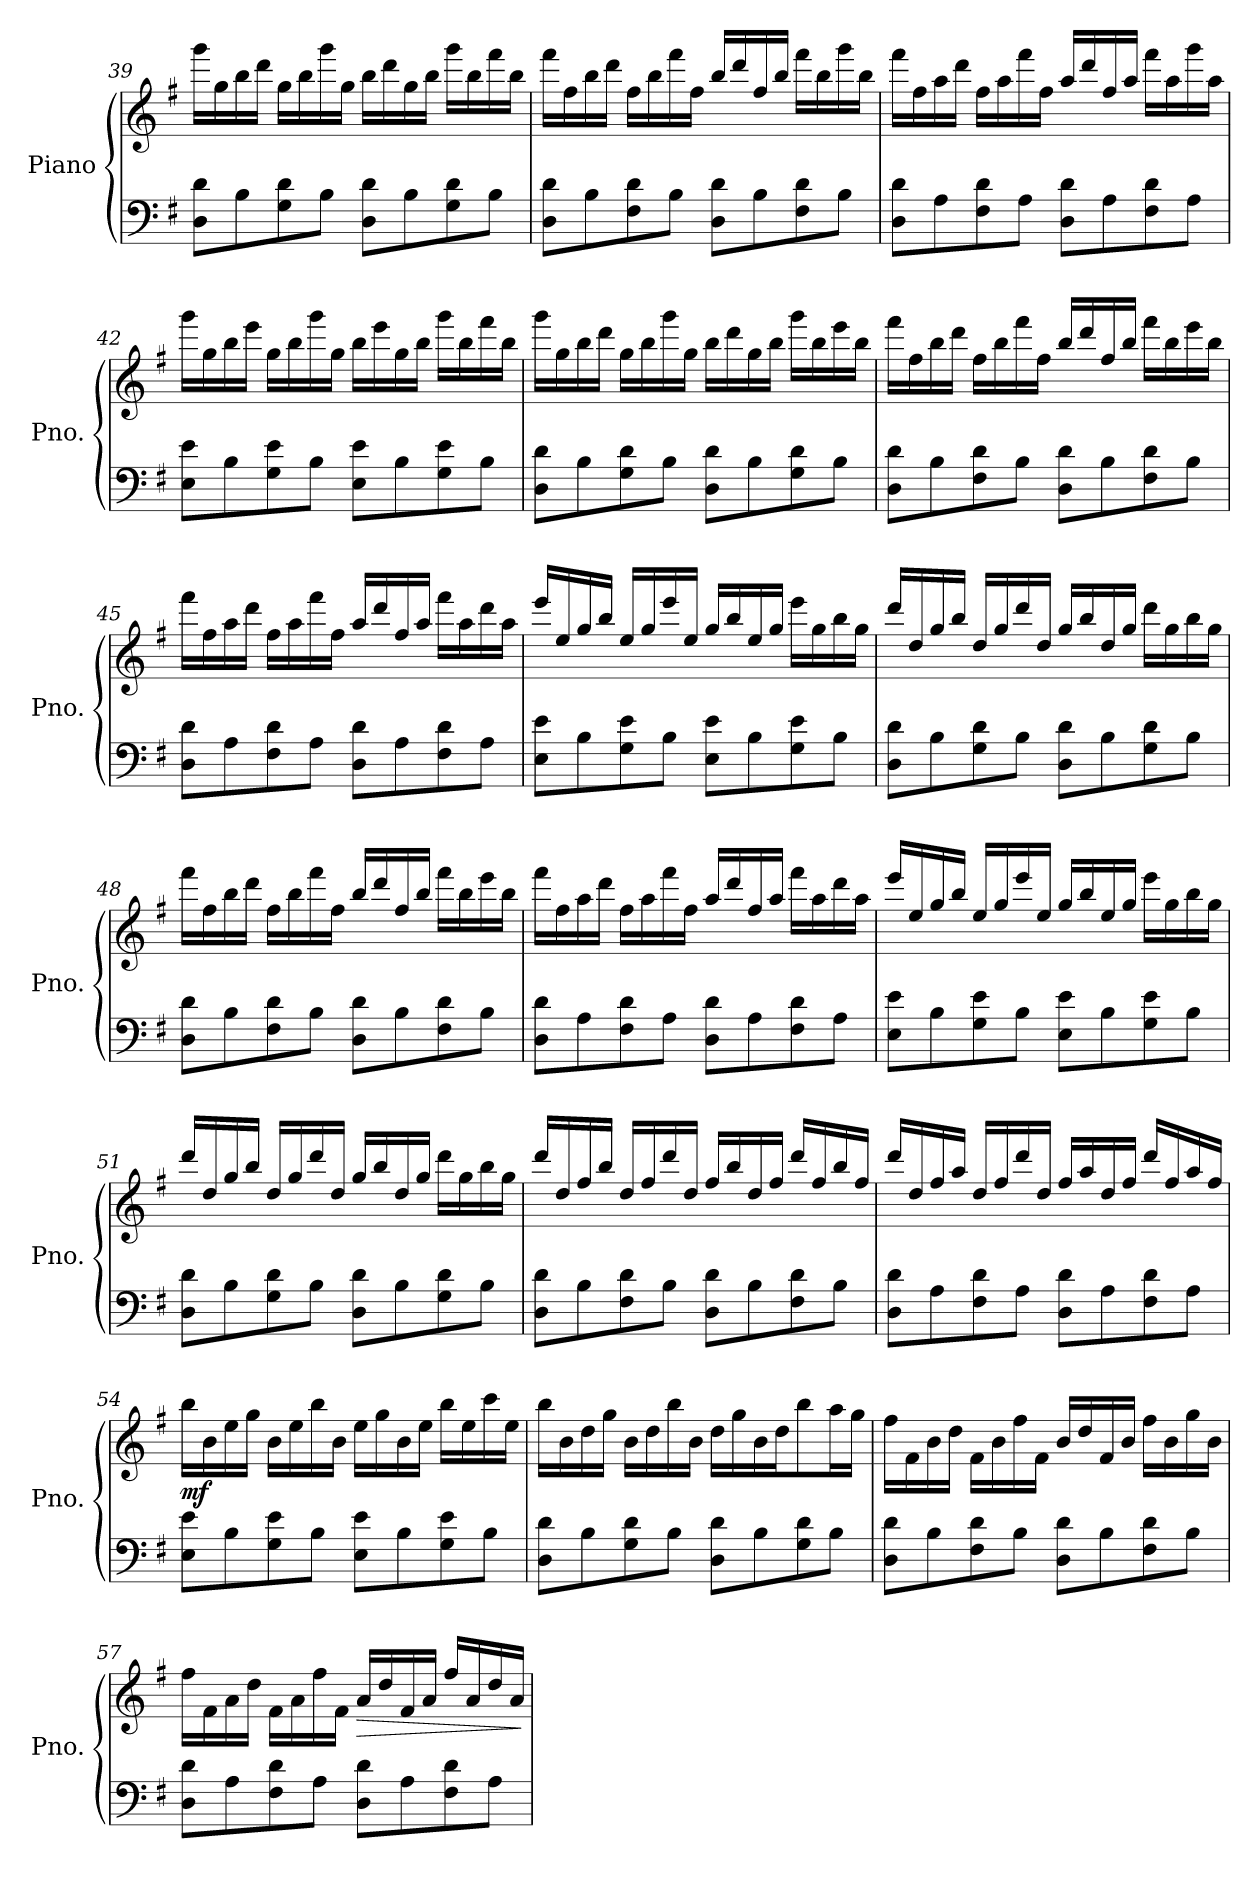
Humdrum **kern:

**kern	**kern	**dynam
*part1	*part1	*part1
*staff2	*staff1	*staff1/2
*I"Piano	*	*
*I'Pno.	*	*
*clefF4	*clefG2	*
*k[f#]	*k[f#]	*
=39	=39	=39
8D\ 8d\L	16ggg\LL	.
.	16gg\	.
8B\	16bb\	.
.	16ddd\JJ	.
8G\ 8d\	16gg\LL	.
.	16bb\	.
8B\J	16ggg\	.
.	16gg\JJ	.
8D\ 8d\L	16bb\LL	.
.	16ddd\	.
8B\	16gg\	.
.	16bb\JJ	.
8G\ 8d\	16ggg\LL	.
.	16bb\	.
8B\J	16fff#\	.
.	16bb\JJ	.
!!LO:LB:g=z
=40	=40	=40
8D\ 8d\L	16fff#\LL	.
.	16ff#\	.
8B\	16bb\	.
.	16ddd\JJ	.
8F#\ 8d\	16ff#\LL	.
.	16bb\	.
8B\J	16fff#\	.
.	16ff#\JJ	.
8D\ 8d\L	16bb/LL	.
.	16ddd/	.
8B\	16ff#/	.
.	16bb/JJ	.
8F#\ 8d\	16fff#\LL	.
.	16bb\	.
8B\J	16ggg\	.
.	16bb\JJ	.
=41	=41	=41
8D\ 8d\L	16fff#\LL	.
.	16ff#\	.
8A\	16aa\	.
.	16ddd\JJ	.
8F#\ 8d\	16ff#\LL	.
.	16aa\	.
8A\J	16fff#\	.
.	16ff#\JJ	.
8D\ 8d\L	16aa/LL	.
.	16ddd/	.
8A\	16ff#/	.
.	16aa/JJ	.
8F#\ 8d\	16fff#\LL	.
.	16aa\	.
8A\J	16ggg\	.
.	16aa\JJ	.
!!LO:LB:g=z
=42	=42	=42
8E\ 8e\L	16ggg\LL	.
.	16gg\	.
8B\	16bb\	.
.	16eee\JJ	.
8G\ 8e\	16gg\LL	.
.	16bb\	.
8B\J	16ggg\	.
.	16gg\JJ	.
8E\ 8e\L	16bb\LL	.
.	16eee\	.
8B\	16gg\	.
.	16bb\JJ	.
8G\ 8e\	16ggg\LL	.
.	16bb\	.
8B\J	16fff#\	.
.	16bb\JJ	.
=43	=43	=43
8D\ 8d\L	16ggg\LL	.
.	16gg\	.
8B\	16bb\	.
.	16ddd\JJ	.
8G\ 8d\	16gg\LL	.
.	16bb\	.
8B\J	16ggg\	.
.	16gg\JJ	.
8D\ 8d\L	16bb\LL	.
.	16ddd\	.
8B\	16gg\	.
.	16bb\JJ	.
8G\ 8d\	16ggg\LL	.
.	16bb\	.
8B\J	16eee\	.
.	16bb\JJ	.
!!LO:LB:g=z
=44	=44	=44
8D\ 8d\L	16fff#\LL	.
.	16ff#\	.
8B\	16bb\	.
.	16ddd\JJ	.
8F#\ 8d\	16ff#\LL	.
.	16bb\	.
8B\J	16fff#\	.
.	16ff#\JJ	.
8D\ 8d\L	16bb/LL	.
.	16ddd/	.
8B\	16ff#/	.
.	16bb/JJ	.
8F#\ 8d\	16fff#\LL	.
.	16bb\	.
8B\J	16eee\	.
.	16bb\JJ	.
=45	=45	=45
8D\ 8d\L	16fff#\LL	.
.	16ff#\	.
8A\	16aa\	.
.	16ddd\JJ	.
8F#\ 8d\	16ff#\LL	.
.	16aa\	.
8A\J	16fff#\	.
.	16ff#\JJ	.
8D\ 8d\L	16aa/LL	.
.	16ddd/	.
8A\	16ff#/	.
.	16aa/JJ	.
8F#\ 8d\	16fff#\LL	.
.	16aa\	.
8A\J	16ddd\	.
.	16aa\JJ	.
!!LO:PB:g=z
=46	=46	=46
8E\ 8e\L	16eee/LL	.
.	16ee/	.
8B\	16gg/	.
.	16bb/JJ	.
8G\ 8e\	16ee/LL	.
.	16gg/	.
8B\J	16eee/	.
.	16ee/JJ	.
8E\ 8e\L	16gg/LL	.
.	16bb/	.
8B\	16ee/	.
.	16gg/JJ	.
8G\ 8e\	16eee\LL	.
.	16gg\	.
8B\J	16bb\	.
.	16gg\JJ	.
=47	=47	=47
8D\ 8d\L	16ddd/LL	.
.	16dd/	.
8B\	16gg/	.
.	16bb/JJ	.
8G\ 8d\	16dd/LL	.
.	16gg/	.
8B\J	16ddd/	.
.	16dd/JJ	.
8D\ 8d\L	16gg/LL	.
.	16bb/	.
8B\	16dd/	.
.	16gg/JJ	.
8G\ 8d\	16ddd\LL	.
.	16gg\	.
8B\J	16bb\	.
.	16gg\JJ	.
!!LO:LB:g=z
=48	=48	=48
8D\ 8d\L	16fff#\LL	.
.	16ff#\	.
8B\	16bb\	.
.	16ddd\JJ	.
8F#\ 8d\	16ff#\LL	.
.	16bb\	.
8B\J	16fff#\	.
.	16ff#\JJ	.
8D\ 8d\L	16bb/LL	.
.	16ddd/	.
8B\	16ff#/	.
.	16bb/JJ	.
8F#\ 8d\	16fff#\LL	.
.	16bb\	.
8B\J	16eee\	.
.	16bb\JJ	.
=49	=49	=49
8D\ 8d\L	16fff#\LL	.
.	16ff#\	.
8A\	16aa\	.
.	16ddd\JJ	.
8F#\ 8d\	16ff#\LL	.
.	16aa\	.
8A\J	16fff#\	.
.	16ff#\JJ	.
8D\ 8d\L	16aa/LL	.
.	16ddd/	.
8A\	16ff#/	.
.	16aa/JJ	.
8F#\ 8d\	16fff#\LL	.
.	16aa\	.
8A\J	16ddd\	.
.	16aa\JJ	.
!!LO:LB:g=z
=50	=50	=50
8E\ 8e\L	16eee/LL	.
.	16ee/	.
8B\	16gg/	.
.	16bb/JJ	.
8G\ 8e\	16ee/LL	.
.	16gg/	.
8B\J	16eee/	.
.	16ee/JJ	.
8E\ 8e\L	16gg/LL	.
.	16bb/	.
8B\	16ee/	.
.	16gg/JJ	.
8G\ 8e\	16eee\LL	.
.	16gg\	.
8B\J	16bb\	.
.	16gg\JJ	.
=51	=51	=51
8D\ 8d\L	16ddd/LL	.
.	16dd/	.
8B\	16gg/	.
.	16bb/JJ	.
8G\ 8d\	16dd/LL	.
.	16gg/	.
8B\J	16ddd/	.
.	16dd/JJ	.
8D\ 8d\L	16gg/LL	.
.	16bb/	.
8B\	16dd/	.
.	16gg/JJ	.
8G\ 8d\	16ddd\LL	.
.	16gg\	.
8B\J	16bb\	.
.	16gg\JJ	.
!!LO:LB:g=z
=52	=52	=52
8D\ 8d\L	16ddd/LL	.
.	16dd/	.
8B\	16ff#/	.
.	16bb/JJ	.
8F#\ 8d\	16dd/LL	.
.	16ff#/	.
8B\J	16ddd/	.
.	16dd/JJ	.
8D\ 8d\L	16ff#/LL	.
.	16bb/	.
8B\	16dd/	.
.	16ff#/JJ	.
8F#\ 8d\	16ddd/LL	.
.	16ff#/	.
8B\J	16bb/	.
.	16ff#/JJ	.
=53	=53	=53
8D\ 8d\L	16ddd/LL	.
.	16dd/	.
8A\	16ff#/	.
.	16aa/JJ	.
8F#\ 8d\	16dd/LL	.
.	16ff#/	.
8A\J	16ddd/	.
.	16dd/JJ	.
8D\ 8d\L	16ff#/LL	.
.	16aa/	.
8A\	16dd/	.
.	16ff#/JJ	.
8F#\ 8d\	16ddd/LL	.
.	16ff#/	.
8A\J	16aa/	.
.	16ff#/JJ	.
!!LO:LB:g=z
=54	=54	=54
!	!	!LO:DY:b
8E\ 8e\L	16bb\LL	mf
.	16b\	.
8B\	16ee\	.
.	16gg\JJ	.
8G\ 8e\	16b\LL	.
.	16ee\	.
8B\J	16bb\	.
.	16b\JJ	.
8E\ 8e\L	16ee\LL	.
.	16gg\	.
8B\	16b\	.
.	16ee\JJ	.
8G\ 8e\	16bb\LL	.
.	16ee\	.
8B\J	16ccc\	.
.	16ee\JJ	.
=55	=55	=55
8D\ 8d\L	16bb\LL	.
.	16b\	.
8B\	16dd\	.
.	16gg\JJ	.
8G\ 8d\	16b\LL	.
.	16dd\	.
8B\J	16bb\	.
.	16b\JJ	.
8D\ 8d\L	16dd\LL	.
.	16gg\	.
8B\	16b\	.
.	16dd\J	.
8G\ 8d\	8bb\	.
8B\J	16aa\L	.
.	16gg\JJ	.
!!LO:LB:g=z
=56	=56	=56
8D\ 8d\L	16ff#\LL	.
.	16f#\	.
8B\	16b\	.
.	16dd\JJ	.
8F#\ 8d\	16f#\LL	.
.	16b\	.
8B\J	16ff#\	.
.	16f#\JJ	.
8D\ 8d\L	16b/LL	.
.	16dd/	.
8B\	16f#/	.
.	16b/JJ	.
8F#\ 8d\	16ff#\LL	.
.	16b\	.
8B\J	16gg\	.
.	16b\JJ	.
=57	=57	=57
8D\ 8d\L	16ff#\LL	.
.	16f#\	.
8A\	16a\	.
.	16dd\JJ	.
8F#\ 8d\	16f#\LL	.
.	16a\	.
8A\J	16ff#\	.
.	16f#\JJ	.
!	!	!LO:HP:b
8D\ 8d\L	16a/LL	>
.	16dd/	.
8A\	16f#/	.
.	16a/JJ	.
8F#\ 8d\	16ff#/LL	.
.	16a/	.
8A\J	16dd/	.
.	16a/JJ	.
.	.	]
=	=	=
*-	*-	*-
